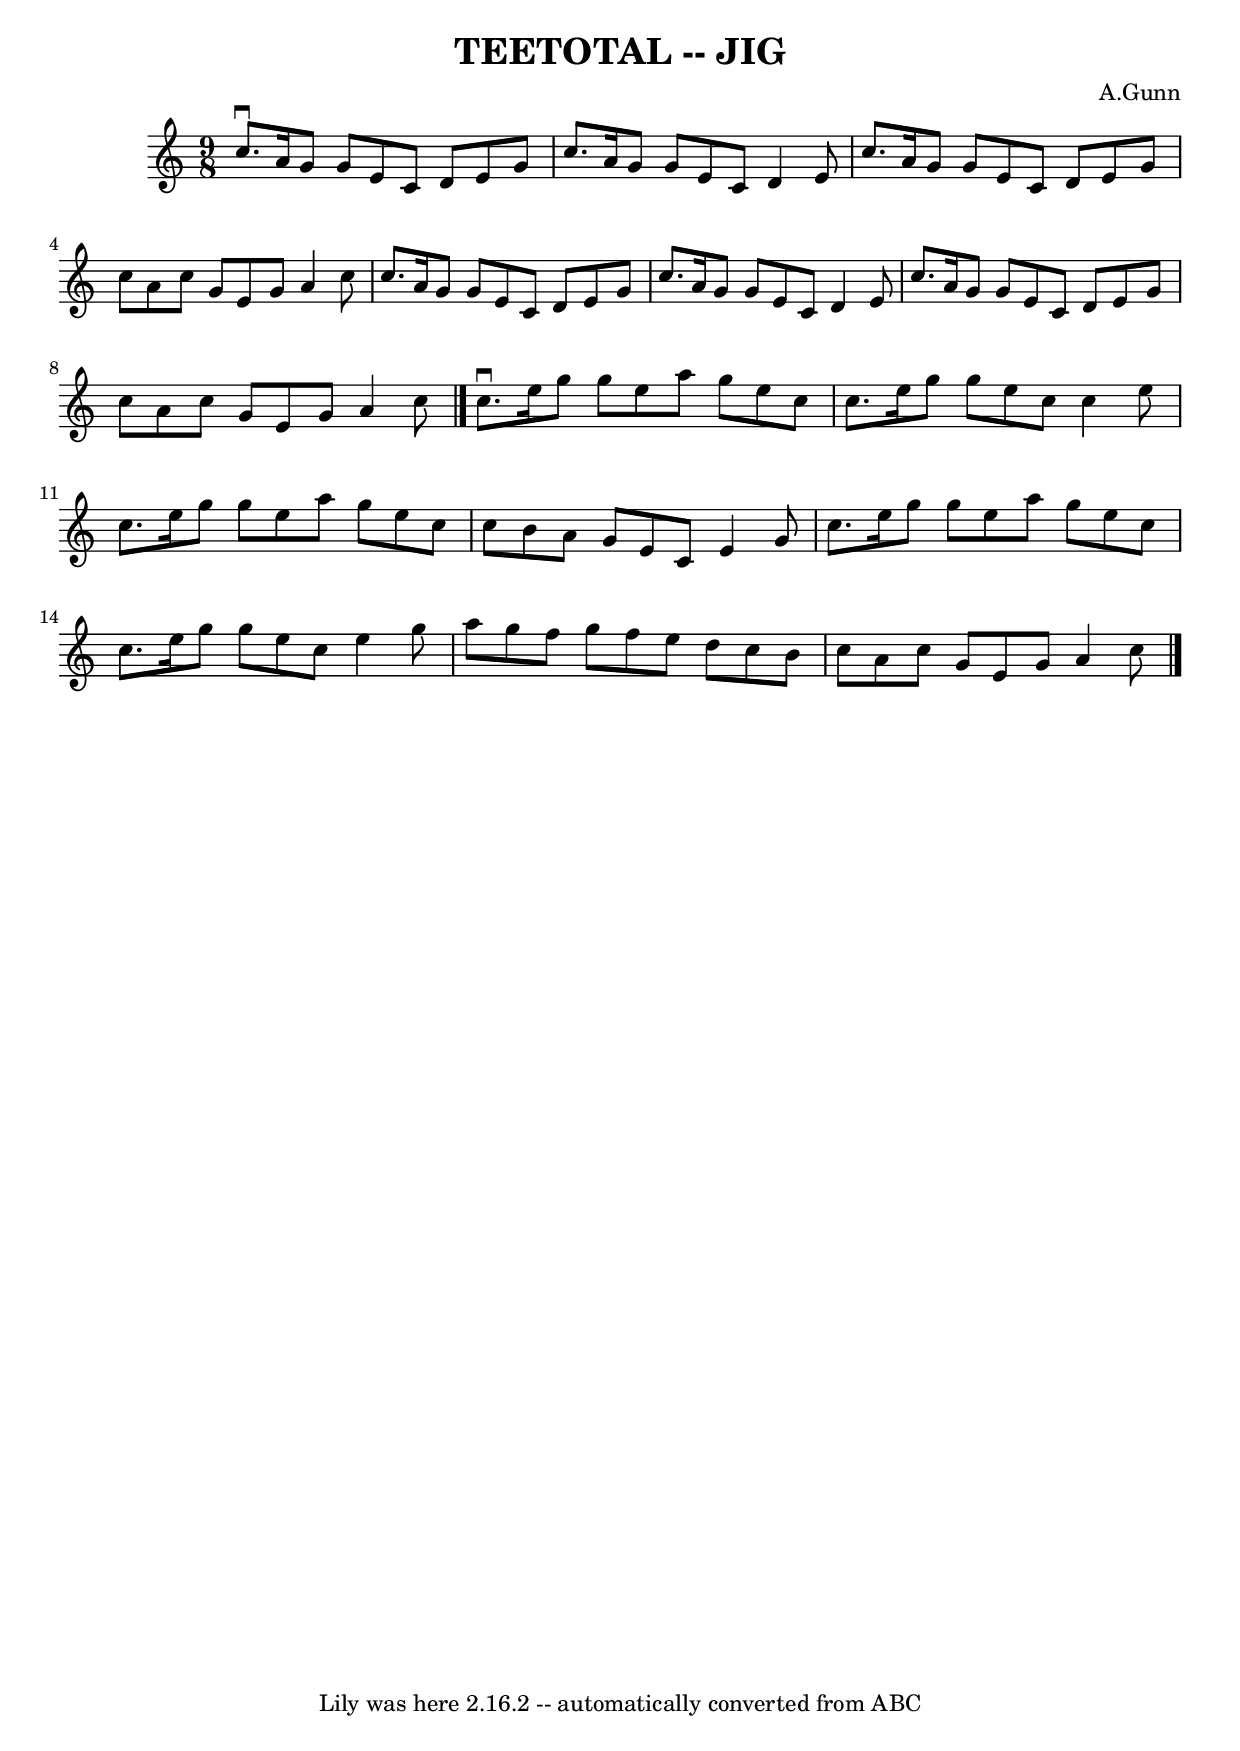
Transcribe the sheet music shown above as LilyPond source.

\version "2.16.2"
\include "Mammoth.ily"
\header {
  %% book = "Ryan's Mammoth Collection of Fiddle Tunes"
  composer = "A.Gunn"
  crossRefNumber = "1"
  footnotes = ""
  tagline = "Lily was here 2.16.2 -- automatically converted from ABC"
  title = "TEETOTAL -- JIG"

}
voicedefault =  {


  \time 9/8 
  \key a \minor
  c''8.^\downbow a'16 g'8 g'8 e'8 c'8    
  d'8 e'8 g'8    |
  c''8. a'16 g'8 g'8 e'8 c'8    
  d'4 e'8    |
  c''8. a'16 g'8 g'8 e'8 c'8 d'8    
  e'8 g'8    |
  c''8 a'8 c''8 g'8 e'8 g'8 a'4    
  c''8        |
  c''8. a'16 g'8 g'8 e'8 c'8 d'8 e'8  
  g'8    |
  c''8. a'16 g'8 g'8 e'8 c'8 d'4 e'8     |
  c''8. a'16 g'8 g'8 e'8 c'8 d'8 e'8 g'8     |
  c''8 a'8 c''8 g'8 e'8 g'8 a'4 c''8    \bar "|." 
  c''8.^\downbow e''16 g''8 g''8 e''8 a''8 g''8 e''8    
  c''8    |
  c''8. e''16 g''8 g''8 e''8 c''8 c''4    
  e''8    |
  c''8. e''16 g''8 g''8 e''8 a''8 g''8    
  e''8 c''8    |
  c''8 b'8 a'8 g'8 e'8 c'8 e'4    
  g'8        |
  c''8. e''16 g''8 g''8 e''8 a''8 g''8    
  e''8 c''8    |
  c''8. e''16 g''8 g''8 e''8 c''8    
  e''4 g''8    |
  a''8 g''8 f''8 g''8 f''8 e''8 d''8 
  c''8 b'8    |
  c''8 a'8 c''8 g'8 e'8 g'8 a'4    
  c''8    \bar "|."   

}

\score{
  <<

    \context Staff="default"
    {
      \voicedefault 
      
    }

  >>
  \layout {
    
  }
  \midi {
  }

}
